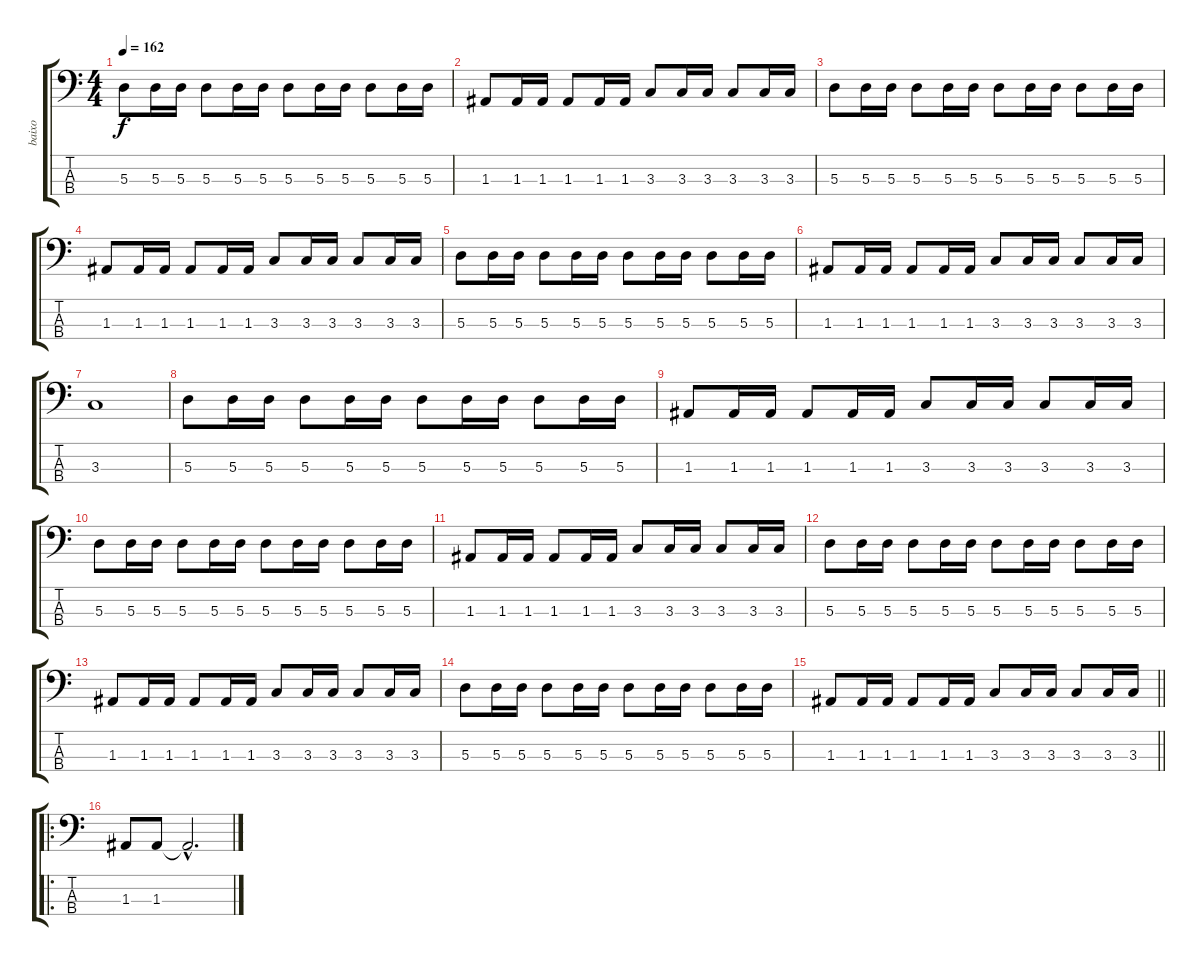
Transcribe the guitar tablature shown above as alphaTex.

\track ("baixo" "baixo") {instrument electricbassfinger}
\staff {score tabs}
\tuning (G2 D2 A1 E1) {hide}
\ts (4 4)
\tempo 162
\clef f4
\ks c
5.3.8{dy f} 5.3.16 5.3.16 5.3.8 5.3.16 5.3.16 5.3.8 5.3.16 5.3.16 5.3.8 5.3.16 5.3.16 |
1.3.8 1.3.16 1.3.16 1.3.8 1.3.16 1.3.16 3.3.8 3.3.16 3.3.16 3.3.8 3.3.16 3.3.16 |
5.3.8 5.3.16 5.3.16 5.3.8 5.3.16 5.3.16 5.3.8 5.3.16 5.3.16 5.3.8 5.3.16 5.3.16 |
1.3.8 1.3.16 1.3.16 1.3.8 1.3.16 1.3.16 3.3.8 3.3.16 3.3.16 3.3.8 3.3.16 3.3.16 |
5.3.8 5.3.16 5.3.16 5.3.8 5.3.16 5.3.16 5.3.8 5.3.16 5.3.16 5.3.8 5.3.16 5.3.16 |
1.3.8 1.3.16 1.3.16 1.3.8 1.3.16 1.3.16 3.3.8 3.3.16 3.3.16 3.3.8 3.3.16 3.3.16 |
3.3.1 |
5.3.8 5.3.16 5.3.16 5.3.8 5.3.16 5.3.16 5.3.8 5.3.16 5.3.16 5.3.8 5.3.16 5.3.16 |
1.3.8 1.3.16 1.3.16 1.3.8 1.3.16 1.3.16 3.3.8 3.3.16 3.3.16 3.3.8 3.3.16 3.3.16 |
5.3.8 5.3.16 5.3.16 5.3.8 5.3.16 5.3.16 5.3.8 5.3.16 5.3.16 5.3.8 5.3.16 5.3.16 |
1.3.8 1.3.16 1.3.16 1.3.8 1.3.16 1.3.16 3.3.8 3.3.16 3.3.16 3.3.8 3.3.16 3.3.16 |
5.3.8 5.3.16 5.3.16 5.3.8 5.3.16 5.3.16 5.3.8 5.3.16 5.3.16 5.3.8 5.3.16 5.3.16 |
1.3.8 1.3.16 1.3.16 1.3.8 1.3.16 1.3.16 3.3.8 3.3.16 3.3.16 3.3.8 3.3.16 3.3.16 |
5.3.8 5.3.16 5.3.16 5.3.8 5.3.16 5.3.16 5.3.8 5.3.16 5.3.16 5.3.8 5.3.16 5.3.16 |
\barLineRight lightlight
1.3.8 1.3.16 1.3.16 1.3.8 1.3.16 1.3.16 3.3.8 3.3.16 3.3.16 3.3.8 3.3.16 3.3.16 |
\ro
1.3.8 1.3.8 1.3{hac t}.2{d}
